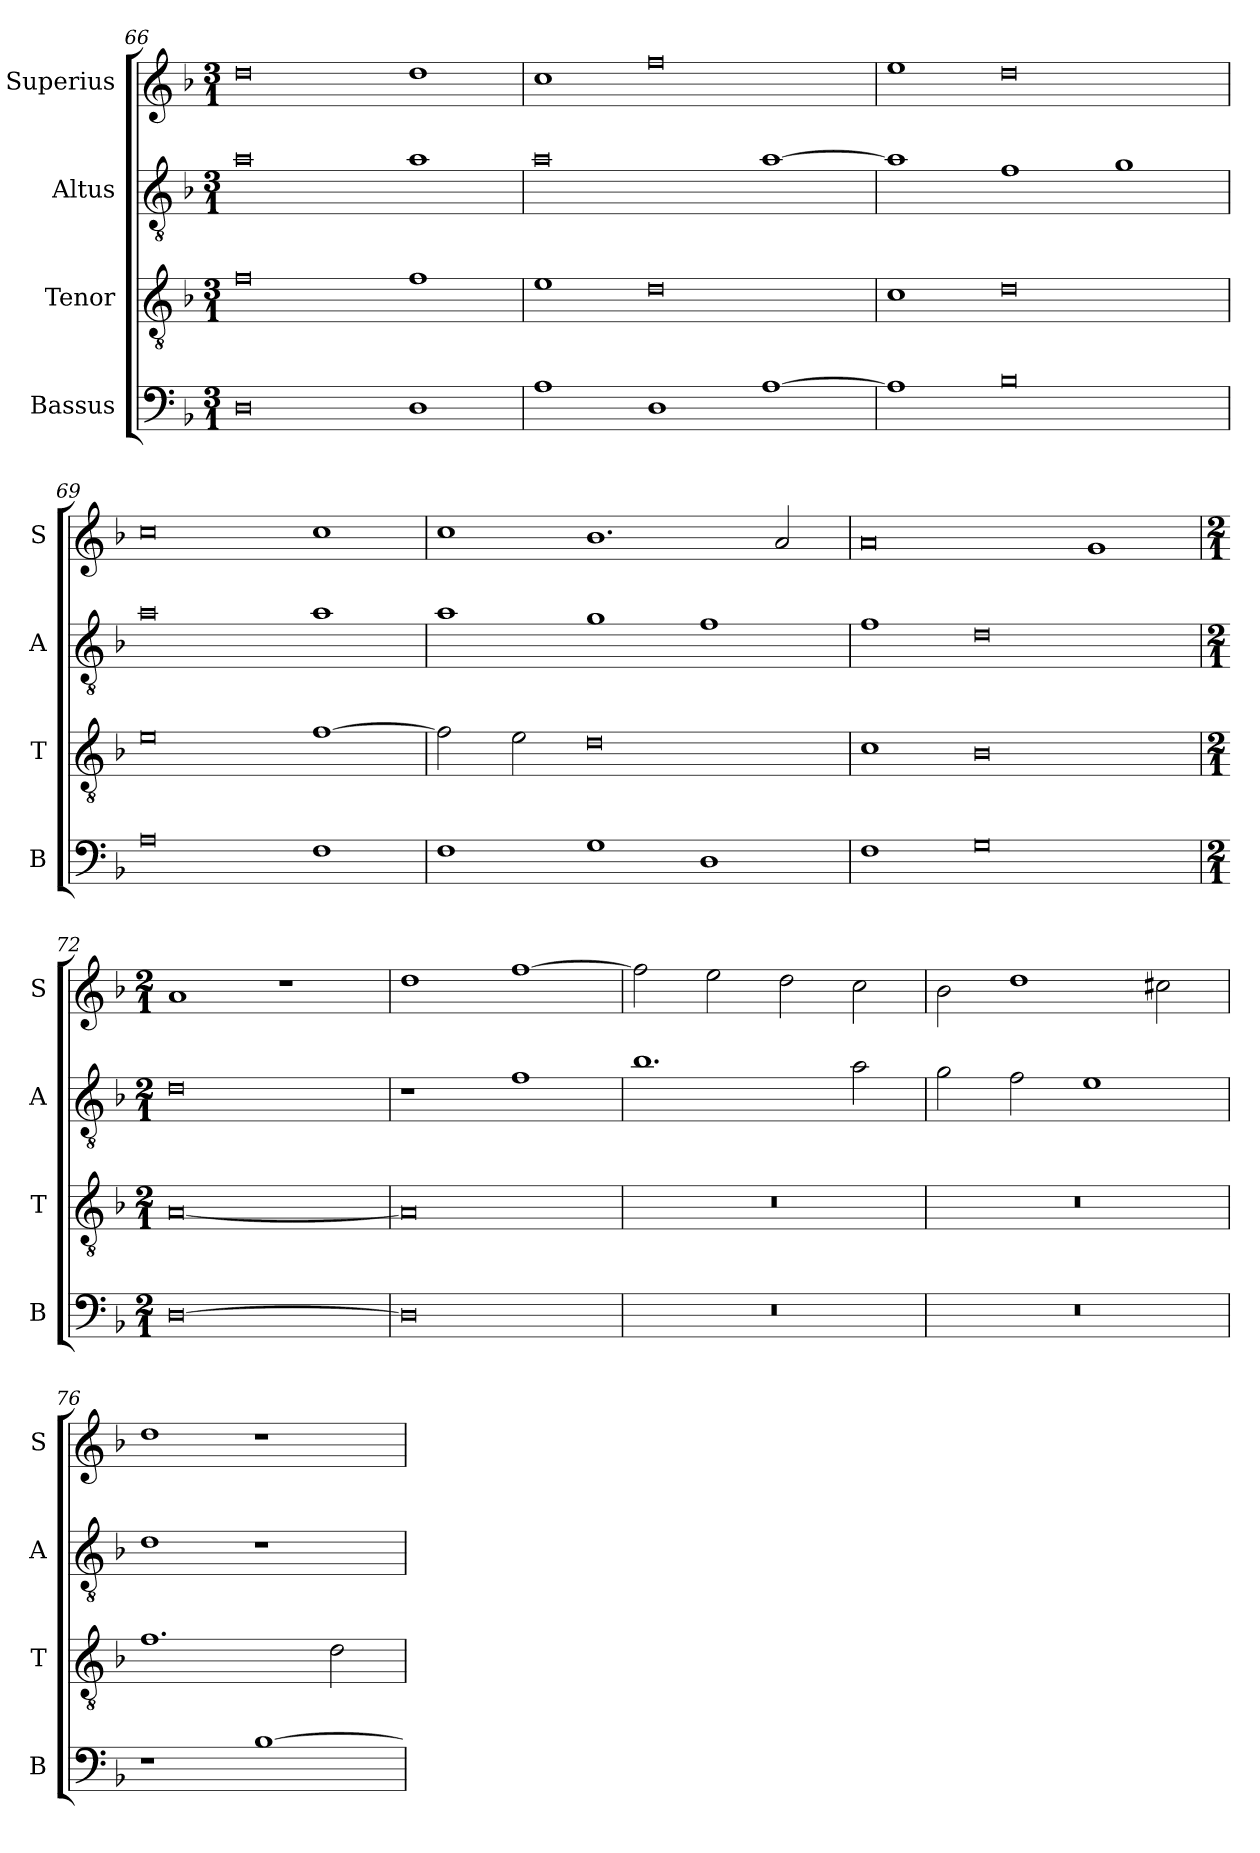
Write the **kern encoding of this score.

**kern	**kern	**kern	**kern
*part4	*part3	*part2	*part1
*staff4	*staff3	*staff2	*staff1
*I"Bassus	*I"Tenor	*I"Altus	*I"Superius
*I'B	*I'T	*I'A	*I'S
*clefF4	*clefGv2	*clefGv2	*clefG2
*k[b-]	*k[b-]	*k[b-]	*k[b-]
*F:	*F:	*F:	*F:
*M3/1	*M3/1	*M3/1	*M3/1
=66	=66	=66	=66
0D	0f	0a	0dd
1D	1f	1a	1dd
=67	=67	=67	=67
1A	1e	0a	1cc
1D	0d	.	0ff
[1A	.	[1a	.
=68	=68	=68	=68
1A]	1c	1a]	1ee
0B-	0d	1f	0dd
.	.	1g	.
=69	=69	=69	=69
0A	0e	0a	0cc
1F	[1f	1a	1cc
=70	=70	=70	=70
1F	2f]	1a	1cc
.	2e	.	.
1G	0d	1g	1.b-
1D	.	1f	.
.	.	.	2a
=71	=71	=71	=71
1F	1c	1f	0a
0G	0B-	0d	.
.	.	.	1g
=72	=72	=72	=72
*M2/1	*M2/1	*M2/1	*M2/1
[0D	[0A	0d	1a
.	.	.	1r
=73	=73	=73	=73
0D]	0A]	1r	1dd
.	.	1f	[1ff
=74	=74	=74	=74
0r	0r	1.b-	2ff]
.	.	.	2ee
.	.	.	2dd
.	.	2a	2cc
=75	=75	=75	=75
0r	0r	2g	2b-
.	.	2f	1dd
.	.	1e	.
.	.	.	2cc#X
=76	=76	=76	=76
1r	1.f	1d	1dd
[1B-	.	1r	1r
.	2d	.	.
=	=	=	=
*-	*-	*-	*-
